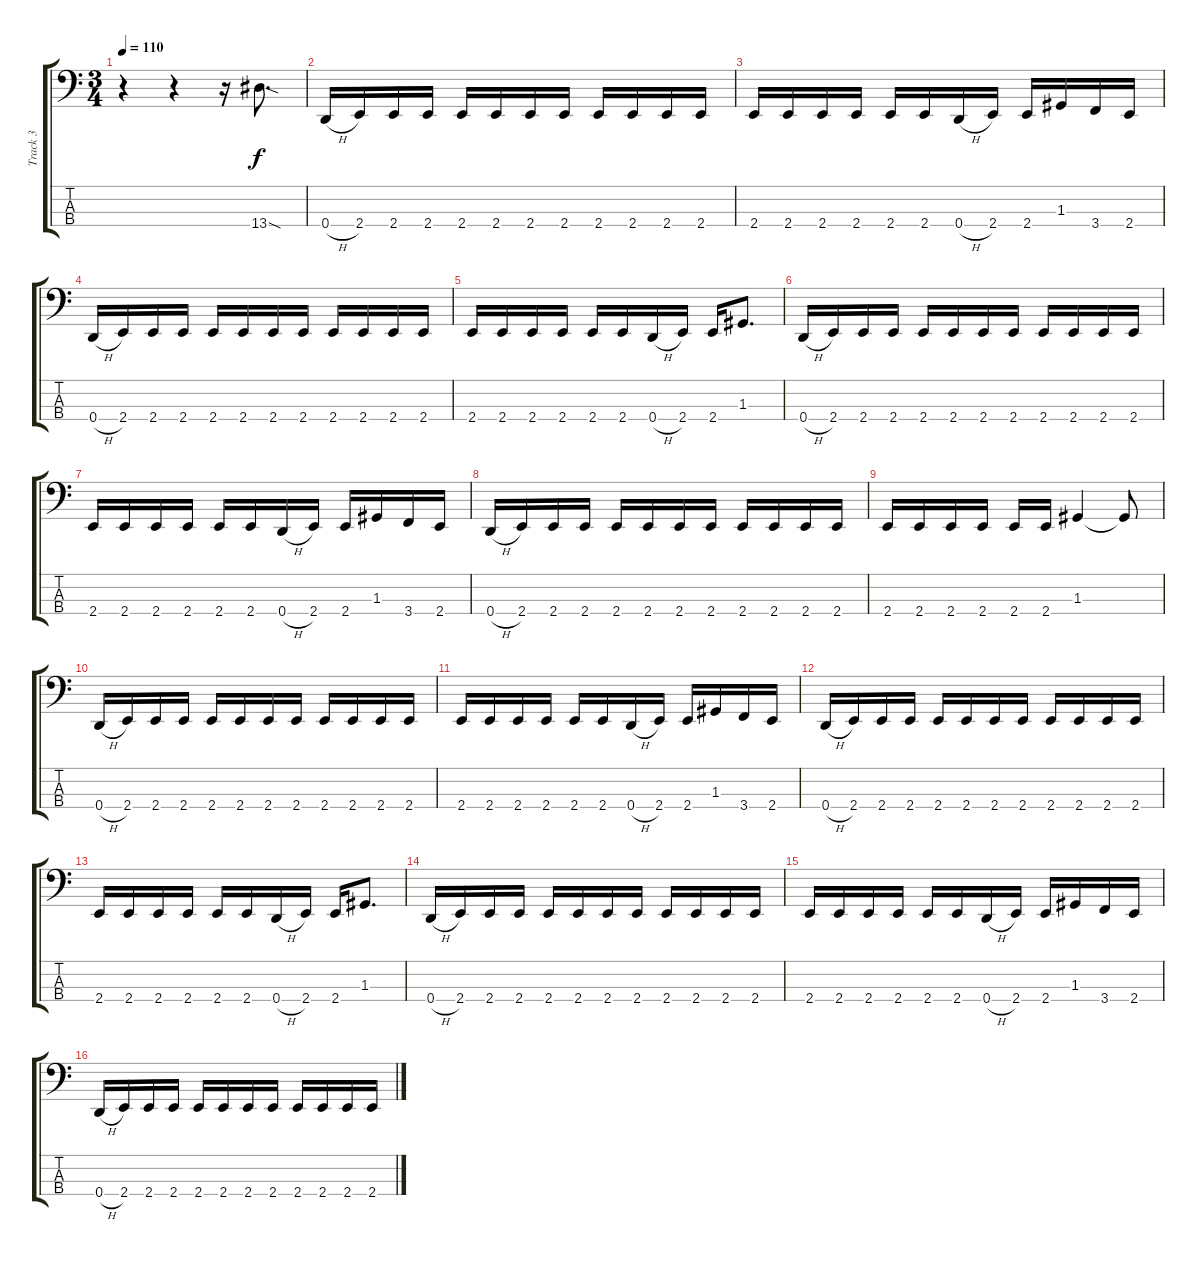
\track ("Track 3" "Track 3") {instrument electricbassfinger}
\staff {score tabs}
\tuning (F2 C2 G1 D1) {hide}
\ts (3 4)
\tempo 110
\clef f4
\ks c
r.4{dy f} r.4 r.16 13.4{sod}.8{d} |
0.4{h}.16 2.4.16 2.4.16 2.4.16 2.4.16 2.4.16 2.4.16 2.4.16 2.4.16 2.4.16 2.4.16 2.4.16 |
2.4.16 2.4.16 2.4.16 2.4.16 2.4.16 2.4.16 0.4{h}.16 2.4.16 2.4.16 1.3.16 3.4.16 2.4.16 |
0.4{h}.16 2.4.16 2.4.16 2.4.16 2.4.16 2.4.16 2.4.16 2.4.16 2.4.16 2.4.16 2.4.16 2.4.16 |
2.4.16 2.4.16 2.4.16 2.4.16 2.4.16 2.4.16 0.4{h}.16 2.4.16 2.4.16 1.3.8{d} |
0.4{h}.16 2.4.16 2.4.16 2.4.16 2.4.16 2.4.16 2.4.16 2.4.16 2.4.16 2.4.16 2.4.16 2.4.16 |
2.4.16 2.4.16 2.4.16 2.4.16 2.4.16 2.4.16 0.4{h}.16 2.4.16 2.4.16 1.3.16 3.4.16 2.4.16 |
0.4{h}.16 2.4.16 2.4.16 2.4.16 2.4.16 2.4.16 2.4.16 2.4.16 2.4.16 2.4.16 2.4.16 2.4.16 |
2.4.16 2.4.16 2.4.16 2.4.16 2.4.16 2.4.16 1.3.4 1.3{t}.8 |
0.4{h}.16 2.4.16 2.4.16 2.4.16 2.4.16 2.4.16 2.4.16 2.4.16 2.4.16 2.4.16 2.4.16 2.4.16 |
2.4.16 2.4.16 2.4.16 2.4.16 2.4.16 2.4.16 0.4{h}.16 2.4.16 2.4.16 1.3.16 3.4.16 2.4.16 |
0.4{h}.16 2.4.16 2.4.16 2.4.16 2.4.16 2.4.16 2.4.16 2.4.16 2.4.16 2.4.16 2.4.16 2.4.16 |
2.4.16 2.4.16 2.4.16 2.4.16 2.4.16 2.4.16 0.4{h}.16 2.4.16 2.4.16 1.3.8{d} |
0.4{h}.16 2.4.16 2.4.16 2.4.16 2.4.16 2.4.16 2.4.16 2.4.16 2.4.16 2.4.16 2.4.16 2.4.16 |
2.4.16 2.4.16 2.4.16 2.4.16 2.4.16 2.4.16 0.4{h}.16 2.4.16 2.4.16 1.3.16 3.4.16 2.4.16 |
0.4{h}.16 2.4.16 2.4.16 2.4.16 2.4.16 2.4.16 2.4.16 2.4.16 2.4.16 2.4.16 2.4.16 2.4.16
